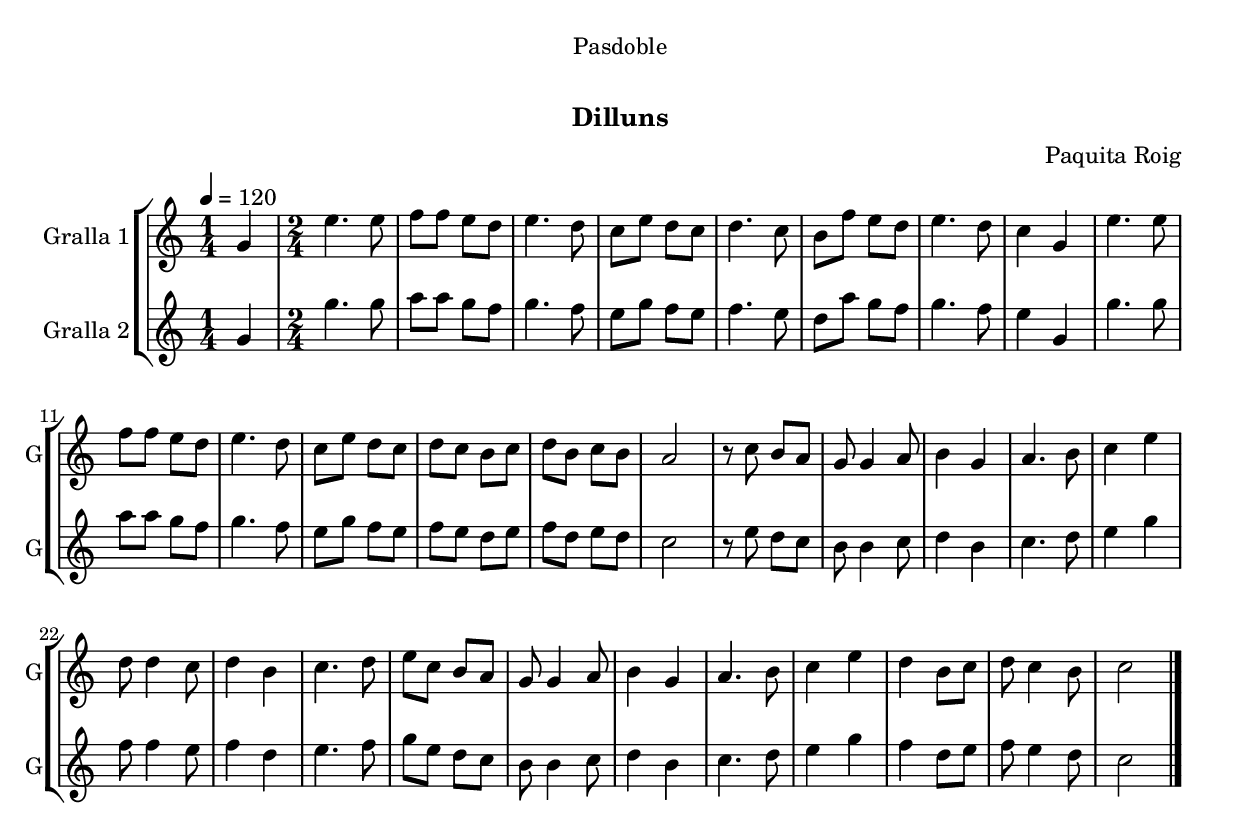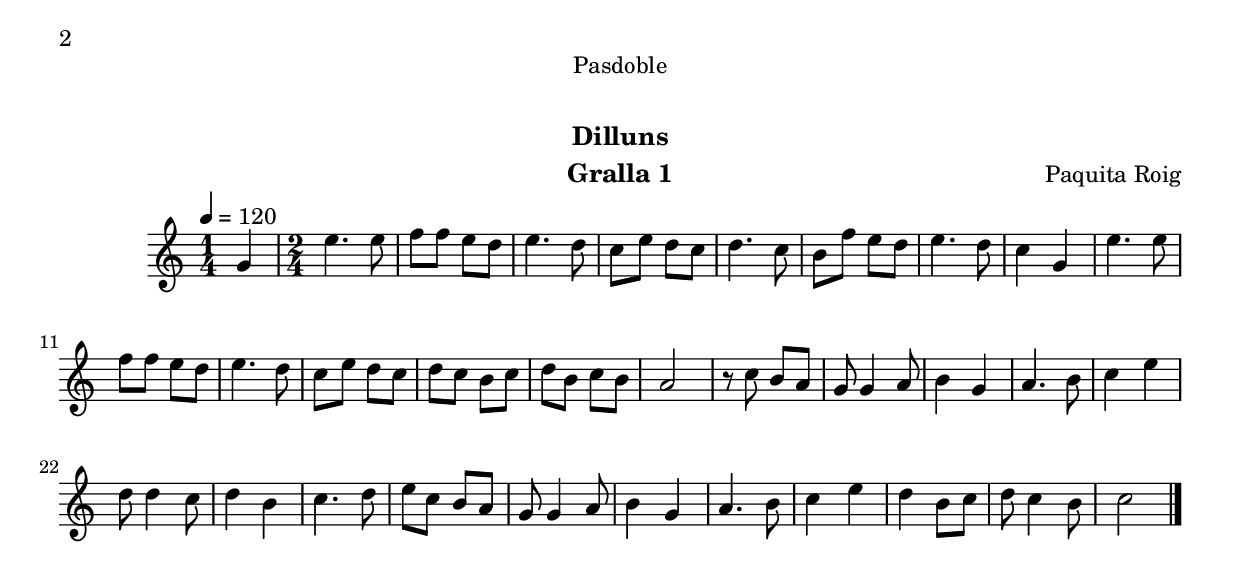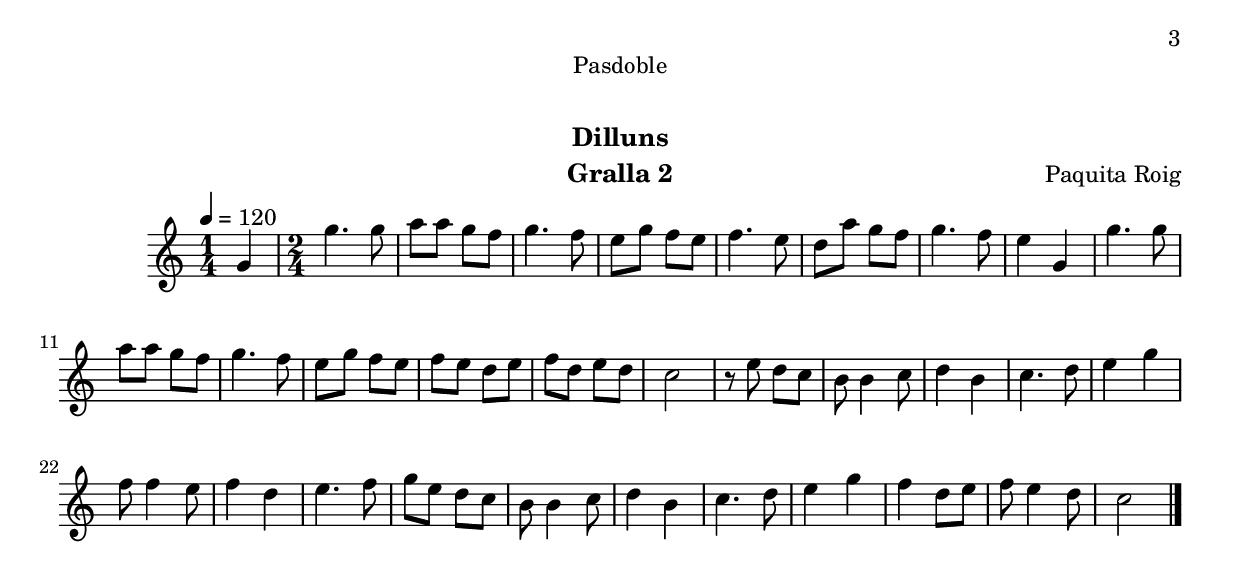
\version "2.22.1"

\header {
  dedication="Pasdoble"
  title="  "
  subtitle="Dilluns"
  subsubtitle=""
  poet=""
  meter=""
  piece=""
  composer="Paquita Roig"
  arranger=""
  opus=""
  instrument=""
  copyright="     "
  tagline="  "
}

liniaroAa =
\relative g'
{
  \tempo 4=120
  \clef treble
  \key c \major
  \time 1/4
  g4  |
  \time 2/4   e'4. e8  |
  f8 f e d  |
  e4. d8  |
  %05
  c8 e d c  |
  d4. c8  |
  b8 f' e d  |
  e4. d8  |
  c4 g  |
  %10
  e'4. e8  |
  f8 f e d  |
  e4. d8  |
  c8 e d c  |
  d8 c b c  |
  %15
  d8 b c b  |
  a2  |
  r8 c b a  |
  g8 g4 a8  |
  b4 g  |
  %20
  a4. b8  |
  c4 e  |
  d8 d4 c8  |
  d4 b  |
  c4. d8  |
  %25
  e8 c b a  |
  g8 g4 a8  |
  b4 g  |
  a4. b8  |
  c4 e  |
  %30
  d4 b8 c  |
  d8 c4 b8  |
  c2  \bar "|."
}

liniaroAb =
\relative g'
{
  \tempo 4=120
  \clef treble
  \key c \major
  \time 1/4
  g4  |
  \time 2/4   g'4. g8  |
  a8 a g f  |
  g4. f8  |
  %05
  e8 g f e  |
  f4. e8  |
  d8 a' g f  |
  g4. f8  |
  e4 g,  |
  %10
  g'4. g8  |
  a8 a g f  |
  g4. f8  |
  e8 g f e  |
  f8 e d e  |
  %15
  f8 d e d  |
  c2  |
  r8 e d c  |
  b8 b4 c8  |
  d4 b  |
  %20
  c4. d8  |
  e4 g  |
  f8 f4 e8  |
  f4 d  |
  e4. f8  |
  %25
  g8 e d c  |
  b8 b4 c8  |
  d4 b  |
  c4. d8  |
  e4 g  |
  %30
  f4 d8 e  |
  f8 e4 d8  |
  c2  \bar "|."
}

\bookpart {
  \score {
    \new StaffGroup {
      \override Score.RehearsalMark #'self-alignment-X = #LEFT
      <<
        \new Staff \with {instrumentName = #"Gralla 1" shortInstrumentName = #"G"} \liniaroAa
        \new Staff \with {instrumentName = #"Gralla 2" shortInstrumentName = #"G"} \liniaroAb
      >>
    }
    \layout {}
  }
  \score { \unfoldRepeats
    \new StaffGroup {
      \override Score.RehearsalMark #'self-alignment-X = #LEFT
      <<
        \new Staff \with {instrumentName = #"Gralla 1" shortInstrumentName = #"G"} \liniaroAa
        \new Staff \with {instrumentName = #"Gralla 2" shortInstrumentName = #"G"} \liniaroAb
      >>
    }
    \midi {
      \set Staff.midiInstrument = "oboe"
      \set DrumStaff.midiInstrument = "drums"
    }
  }
}

\bookpart {
  \header {instrument="Gralla 1"}
  \score {
    \new StaffGroup {
      \override Score.RehearsalMark #'self-alignment-X = #LEFT
      <<
        \new Staff \liniaroAa
      >>
    }
    \layout {}
  }
  \score { \unfoldRepeats
    \new StaffGroup {
      \override Score.RehearsalMark #'self-alignment-X = #LEFT
      <<
        \new Staff \liniaroAa
      >>
    }
    \midi {
      \set Staff.midiInstrument = "oboe"
      \set DrumStaff.midiInstrument = "drums"
    }
  }
}

\bookpart {
  \header {instrument="Gralla 2"}
  \score {
    \new StaffGroup {
      \override Score.RehearsalMark #'self-alignment-X = #LEFT
      <<
        \new Staff \liniaroAb
      >>
    }
    \layout {}
  }
  \score { \unfoldRepeats
    \new StaffGroup {
      \override Score.RehearsalMark #'self-alignment-X = #LEFT
      <<
        \new Staff \liniaroAb
      >>
    }
    \midi {
      \set Staff.midiInstrument = "oboe"
      \set DrumStaff.midiInstrument = "drums"
    }
  }
}

